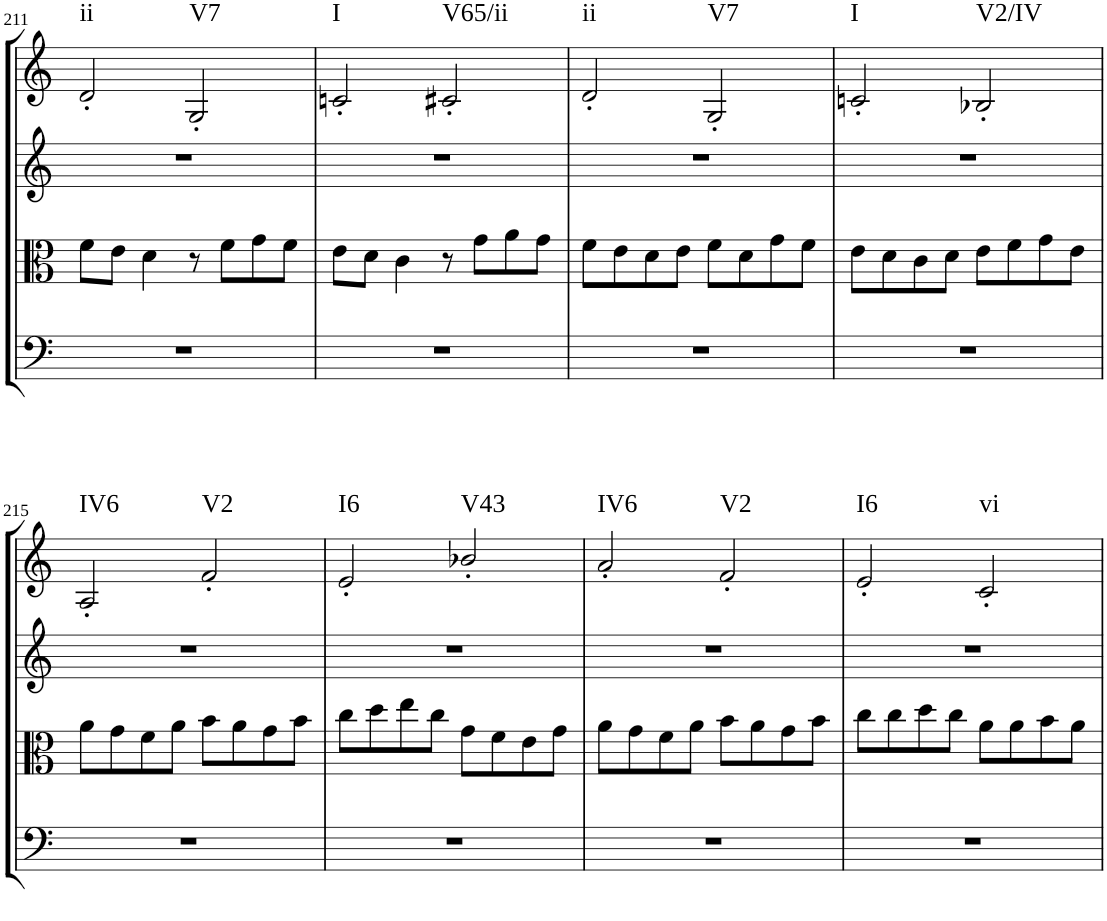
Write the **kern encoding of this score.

**kern	**kern	**kern	**kern	**harte
*part4	*part3	*part2	*part1	*part1
*staff4	*staff3	*staff2	*staff1	*
*I"Cello	*I"Viola	*I"2nd Violin	*I"1st Violin	*
!!LO:PB:g=z
*clefF4	*clefC3	*clefG2	*clefG2	*
*k[]	*k[]	*k[]	*k[]	*
*M2/2	*M2/2	*M2/2	*M2/2	*
*met(c|)	*met(c|)	*met(c|)	*met(c|)	*
=211	=211	=211	=211	=211
!	!	!	!	!LO:H:kt=ii
1r	8f\L	1r	2d'/	N
.	8e\J	.	.	.
.	4d\	.	.	.
!	!	!	!	!LO:H:kt=V7
.	8r	.	2G'/	N
.	8f\L	.	.	.
.	8g\	.	.	.
.	8f\J	.	.	.
=212	=212	=212	=212	=212
!	!	!	!	!LO:H:kt=I
1r	8e\L	1r	2cn'/	N
.	8d\J	.	.	.
.	4c\	.	.	.
!	!	!	!	!LO:H:kt=V65/ii
.	8r	.	2c#X'/	N
.	8g\L	.	.	.
.	8a\	.	.	.
.	8g\J	.	.	.
=213	=213	=213	=213	=213
!	!	!	!	!LO:H:kt=ii
1r	8f\L	1r	2d'/	N
.	8e\	.	.	.
.	8d\	.	.	.
.	8e\J	.	.	.
!	!	!	!	!LO:H:kt=V7
.	8f\L	.	2G'/	N
.	8d\	.	.	.
.	8g\	.	.	.
.	8f\J	.	.	.
=214	=214	=214	=214	=214
!	!	!	!	!LO:H:kt=I
1r	8e\L	1r	2cn'/	N
.	8d\	.	.	.
.	8c\	.	.	.
.	8d\J	.	.	.
!	!	!	!	!LO:H:kt=V2/IV
.	8e\L	.	2B-X'/	N
.	8f\	.	.	.
.	8g\	.	.	.
.	8e\J	.	.	.
!!LO:LB:g=z
=215	=215	=215	=215	=215
!	!	!	!	!LO:H:kt=IV6
1r	8a\L	1r	2A'/	N
.	8g\	.	.	.
.	8f\	.	.	.
.	8a\J	.	.	.
!	!	!	!	!LO:H:kt=V2
.	8b\L	.	2f'/	N
.	8a\	.	.	.
.	8g\	.	.	.
.	8b\J	.	.	.
=216	=216	=216	=216	=216
!	!	!	!	!LO:H:kt=I6
1r	8cc\L	1r	2e'/	N
.	8dd\	.	.	.
.	8ee\	.	.	.
.	8cc\J	.	.	.
!	!	!	!	!LO:H:kt=V43
.	8g\L	.	2b-X'/	N
.	8f\	.	.	.
.	8e\	.	.	.
.	8g\J	.	.	.
=217	=217	=217	=217	=217
!	!	!	!	!LO:H:kt=IV6
1r	8a\L	1r	2a'/	N
.	8g\	.	.	.
.	8f\	.	.	.
.	8a\J	.	.	.
!	!	!	!	!LO:H:kt=V2
.	8b\L	.	2f'/	N
.	8a\	.	.	.
.	8g\	.	.	.
.	8b\J	.	.	.
=218	=218	=218	=218	=218
!	!	!	!	!LO:H:kt=I6
1r	8cc\L	1r	2e'/	N
.	8cc\	.	.	.
.	8dd\	.	.	.
.	8cc\J	.	.	.
!	!	!	!	!LO:H:kt=vi
.	8a\L	.	2c'/	N
.	8a\	.	.	.
.	8b\	.	.	.
.	8a\J	.	.	.
=	=	=	=	=
*-	*-	*-	*-	*-
